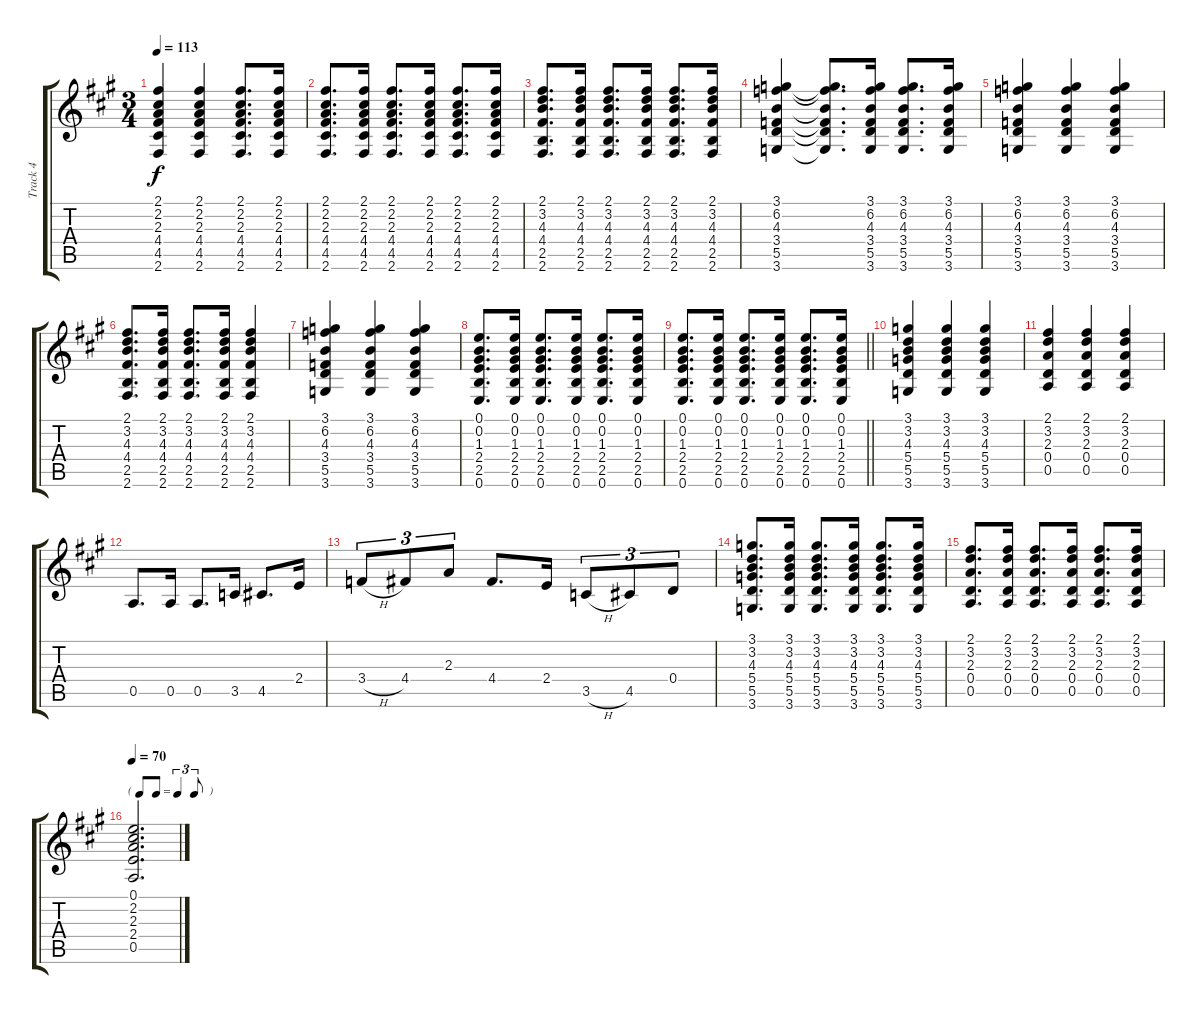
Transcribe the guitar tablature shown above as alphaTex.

\track ("Track 4" "Track 4") {instrument electricguitarclean}
\staff {score tabs}
\tuning (E4 B3 G3 D3 A2 E2) {hide}
\ts (3 4)
\tempo 113
\clef g2
\ks a
(2.1 2.2 2.3 4.4 4.5 2.6).4{dy f} (2.1 2.2 2.3 4.4 4.5 2.6).4 (2.1 2.2 2.3 4.4 4.5 2.6).8{d} (2.1 2.2 2.3 4.4 4.5 2.6).16 |
(2.1 2.2 2.3 4.4 4.5 2.6).8{d} (2.1 2.2 2.3 4.4 4.5 2.6).16 (2.1 2.2 2.3 4.4 4.5 2.6).8{d} (2.1 2.2 2.3 4.4 4.5 2.6).16 (2.1 2.2 2.3 4.4 4.5 2.6).8{d} (2.1 2.2 2.3 4.4 4.5 2.6).16 |
(2.1 3.2 4.3 4.4 2.5 2.6).8{d} (2.1 3.2 4.3 4.4 2.5 2.6).16 (2.1 3.2 4.3 4.4 2.5 2.6).8{d} (2.1 3.2 4.3 4.4 2.5 2.6).16 (2.1 3.2 4.3 4.4 2.5 2.6).8{d} (2.1 3.2 4.3 4.4 2.5 2.6).16 |
(3.1 6.2 4.3 3.4 5.5 3.6).4 (3.1{t} 6.2{t} 4.3{t} 3.4{t} 5.5{t} 3.6{t}).8{d} (3.1 6.2 4.3 3.4 5.5 3.6).16 (3.1 6.2 4.3 3.4 5.5 3.6).8{d} (3.1 6.2 4.3 3.4 5.5 3.6).16 |
(3.1 6.2 4.3 3.4 5.5 3.6).4 (3.1 6.2 4.3 3.4 5.5 3.6).4 (3.1 6.2 4.3 3.4 5.5 3.6).4 |
(2.1 3.2 4.3 4.4 2.5 2.6).8{d} (2.1 3.2 4.3 4.4 2.5 2.6).16 (2.1 3.2 4.3 4.4 2.5 2.6).8{d} (2.1 3.2 4.3 4.4 2.5 2.6).16 (2.1 3.2 4.3 4.4 2.5 2.6).4 |
(3.1 6.2 4.3 3.4 5.5 3.6).4 (3.1 6.2 4.3 3.4 5.5 3.6).4 (3.1 6.2 4.3 3.4 5.5 3.6).4 |
(0.1 0.2 1.3 2.4 2.5 0.6).8{d} (0.1 0.2 1.3 2.4 2.5 0.6).16 (0.1 0.2 1.3 2.4 2.5 0.6).8{d} (0.1 0.2 1.3 2.4 2.5 0.6).16 (0.1 0.2 1.3 2.4 2.5 0.6).8{d} (0.1 0.2 1.3 2.4 2.5 0.6).16 |
\barLineRight lightlight
(0.1 0.2 1.3 2.4 2.5 0.6).8{d} (0.1 0.2 1.3 2.4 2.5 0.6).16 (0.1 0.2 1.3 2.4 2.5 0.6).8{d} (0.1 0.2 1.3 2.4 2.5 0.6).16 (0.1 0.2 1.3 2.4 2.5 0.6).8{d} (0.1 0.2 1.3 2.4 2.5 0.6).16 |
(3.1 3.2 4.3 5.4 5.5 3.6).4 (3.1 3.2 4.3 5.4 5.5 3.6).4 (3.1 3.2 4.3 5.4 5.5 3.6).4 |
(2.1 3.2 2.3 0.4 0.5).4 (2.1 3.2 2.3 0.4 0.5).4 (2.1 3.2 2.3 0.4 0.5).4 |
0.5.8{d volume 8} 0.5.16 0.5.8{d} 3.5.16 4.5.8{d} 2.4.16 |
3.4{h}.8{tu (3 2)} 4.4.8{tu (3 2)} 2.3.8{tu (3 2)} 4.4.8{d} 2.4.16 3.5{h}.8{tu (3 2)} 4.5.8{tu (3 2)} 0.4.8{tu (3 2)} |
(3.1 3.2 4.3 5.4 5.5 3.6).8{d volume 4} (3.1 3.2 4.3 5.4 5.5 3.6).16 (3.1 3.2 4.3 5.4 5.5 3.6).8{d} (3.1 3.2 4.3 5.4 5.5 3.6).16 (3.1 3.2 4.3 5.4 5.5 3.6).8{d} (3.1 3.2 4.3 5.4 5.5 3.6).16 |
(2.1 3.2 2.3 0.4 0.5).8{d} (2.1 3.2 2.3 0.4 0.5).16 (2.1 3.2 2.3 0.4 0.5).8{d} (2.1 3.2 2.3 0.4 0.5).16 (2.1 3.2 2.3 0.4 0.5).8{d} (2.1 3.2 2.3 0.4 0.5).16 |
\tf triplet8th
\tempo 70
(0.1 2.2 2.3 2.4 0.5).2{d}
